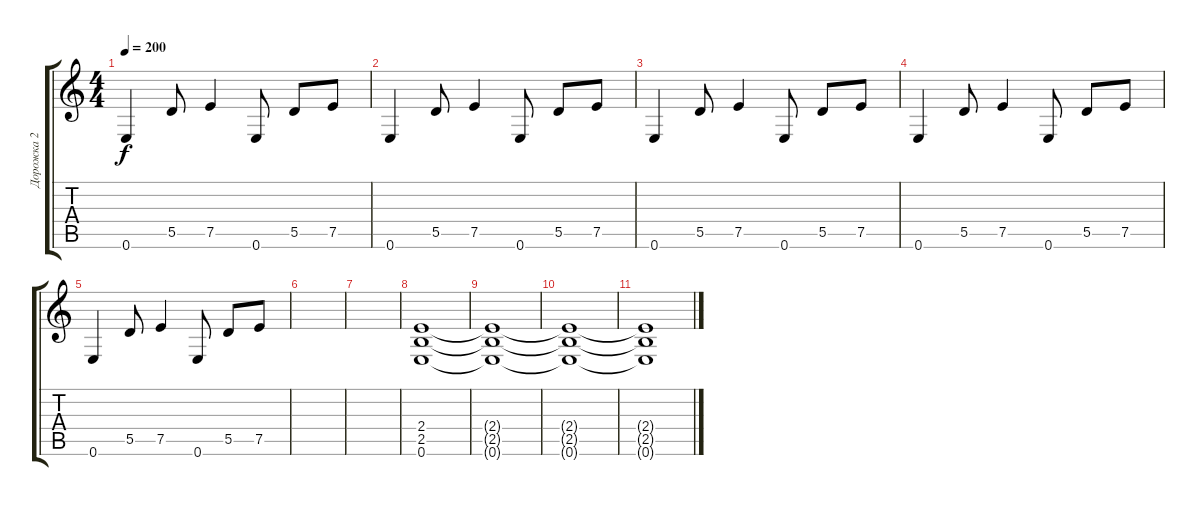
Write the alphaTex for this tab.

\track ("Дорожка 2" "Дорожка 2") {instrument distortionguitar}
\staff {score tabs}
\tuning (E4 B3 G3 D3 A2 E2) {hide}
\ts (4 4)
\tempo 200
\clef g2
\ks c
0.6.4{dy f} 5.5.8 7.5.4 0.6.8 5.5.8 7.5.8 |
0.6.4 5.5.8 7.5.4 0.6.8 5.5.8 7.5.8 |
0.6.4 5.5.8 7.5.4 0.6.8 5.5.8 7.5.8 |
0.6.4 5.5.8 7.5.4 0.6.8 5.5.8 7.5.8 |
0.6.4 5.5.8 7.5.4 0.6.8 5.5.8 7.5.8 |
|
|
(2.4 2.5 0.6).1 |
(2.4{t} 2.5{t} 0.6{t}).1 |
(2.4{t} 2.5{t} 0.6{t}).1 |
(2.4{t} 2.5{t} 0.6{t}).1
